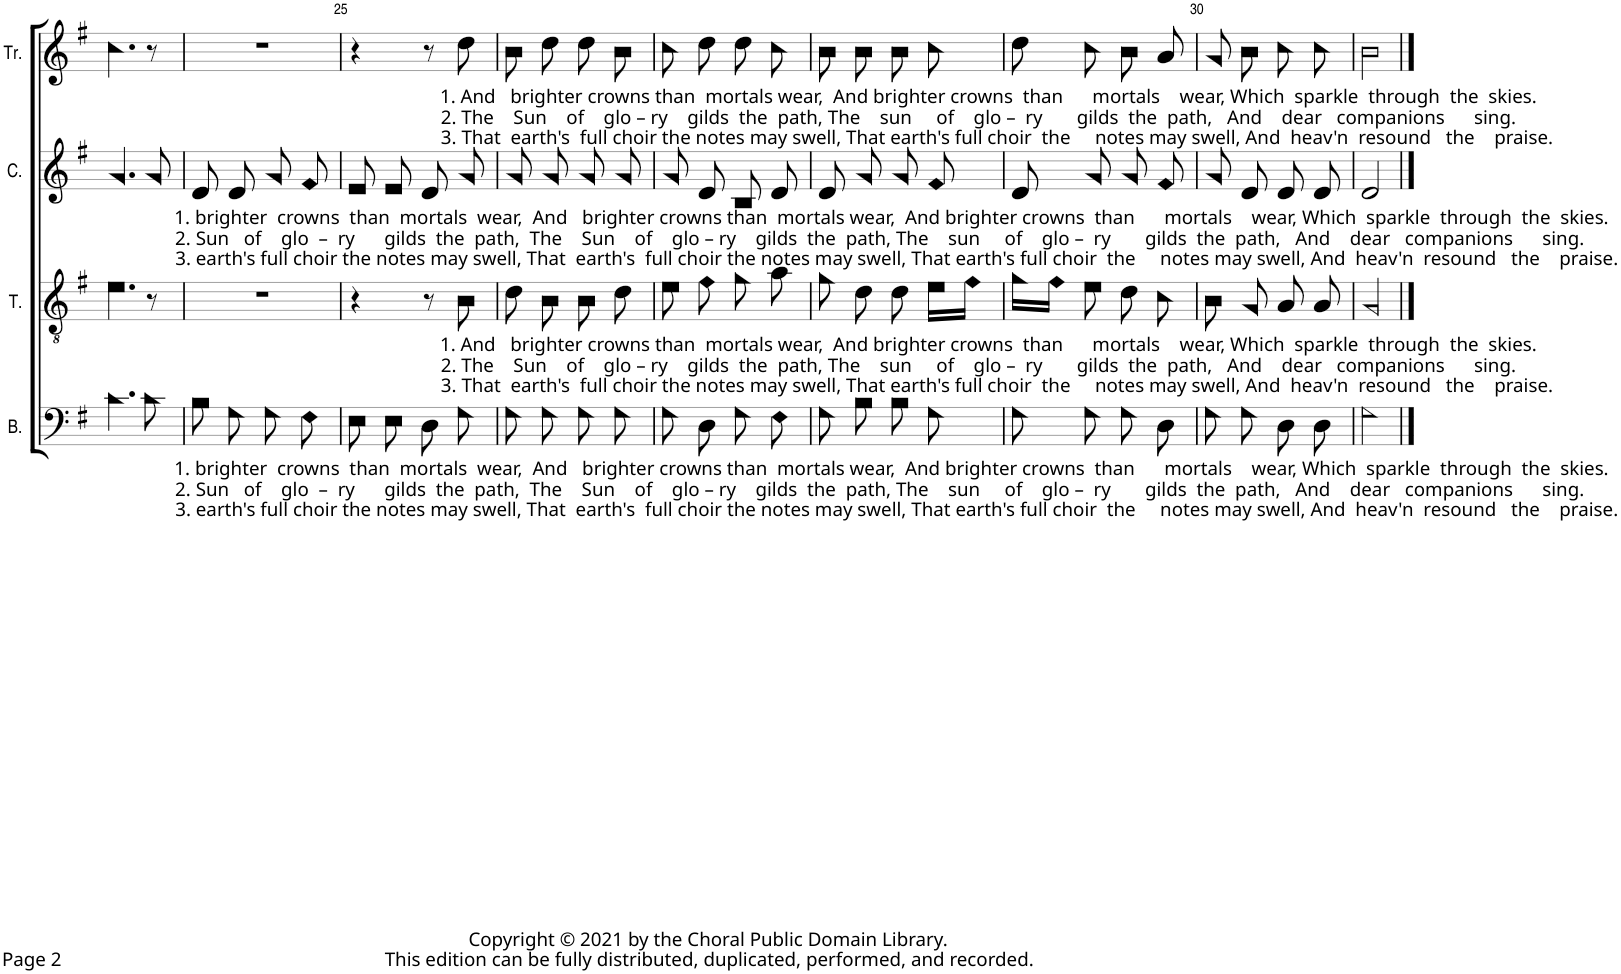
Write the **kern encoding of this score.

**kern	**kern	**kern	**kern
*part4	*part3	*part2	*part1
*staff4	*staff3	*staff2	*staff1
*I"Bass	*I"Tenor	*I"Counter	*I"Treble
*I'B.	*I'T.	*I'C.	*I'Tr.
!!LO:PB:g=z
*clefF4	*clefGv2	*clefG2	*clefG2
*k[f#]	*k[f#]	*k[f#]	*k[f#]
*M2/4	*M2/4	*M2/4	*M2/4
=23	=23	=23	=23
4.c!\	4.e!\	4.g!/	4.cc!\
8c!\	8r	8g!/	8r
=24	=24	=24	=24
!	!	!LO:TX:b:t=1. brighter  crowns  than  mortals  wear,  And   brighter crowns than  mortals wear,  And brighter crowns  than      mortals    wear, Which  sparkle  through  the  skies.	!
!	!	!LO:TX:b:t=2. Sun   of    glo  –  ry      gilds  the  path,  The    Sun    of    glo – ry    gilds  the  path, The    sun     of    glo –  ry       gilds  the  path,   And    dear   companions      sing.	!
!	!	!LO:TX:b:t=3. earth's full choir the notes may swell, That  earth's  full choir the notes may swell, That earth's full choir  the     notes may swell, And  heav'n  resound   the    praise.	!
!LO:TX:b:t=1. brighter  crowns  than  mortals  wear,  And   brighter crowns than  mortals wear,  And brighter crowns  than      mortals    wear, Which  sparkle  through  the  skies.	!	!	!
!LO:TX:b:t=2. Sun   of    glo  –  ry      gilds  the  path,  The    Sun    of    glo – ry    gilds  the  path, The    sun     of    glo –  ry       gilds  the  path,   And    dear   companions      sing.	!	!	!
!LO:TX:b:t=3. earth's full choir the notes may swell, That  earth's  full choir the notes may swell, That earth's full choir  the     notes may swell, And  heav'n  resound   the    praise.	!	!	!
8B!\L	2r	8d!/L	2r
8G!\J	.	8d!/J	.
8G!\L	.	8g!/L	.
8F#!\J	.	8f#!/J	.
=25	=25	=25	=25
8E!\L	4r	8e!/L	4r
8E!\J	.	8e!/J	.
8D!\L	8r	8d!/L	8r
!	!	!	!LO:TX:b:t=1. And   brighter crowns than  mortals wear,  And brighter crowns  than      mortals    wear, Which  sparkle  through  the  skies.
!	!	!	!LO:TX:b:t=2. The    Sun    of    glo – ry    gilds  the  path, The    sun     of    glo –  ry       gilds  the  path,   And    dear   companions      sing.
!	!	!	!LO:TX:b:t=3. That  earth's  full choir the notes may swell, That earth's full choir  the     notes may swell, And  heav'n  resound   the    praise.
!	!LO:TX:b:t=1. And   brighter crowns than  mortals wear,  And brighter crowns  than      mortals    wear, Which  sparkle  through  the  skies.	!	!
!	!LO:TX:b:t=2. The    Sun    of    glo – ry    gilds  the  path, The    sun     of    glo –  ry       gilds  the  path,   And    dear   companions      sing.	!	!
!	!LO:TX:b:t=3. That  earth's  full choir the notes may swell, That earth's full choir  the     notes may swell, And  heav'n  resound   the    praise.	!	!
8G!\J	8B!\	8g!/J	8dd!\
=26	=26	=26	=26
8G!\L	8d!\	8g!/L	8b!\L
8G!\J	8B!\	8g!/J	8dd!\J
8G!\L	8B!\	8g!/L	8dd!\L
8G!\J	8d!\	8g!/J	8b!\J
=27	=27	=27	=27
8G!\L	8e!\	8g!/L	8cc!\L
8D!\J	8f#!\	8d!/J	8dd!\J
8G!\L	8g!\	8B!/L	8dd!\L
8F#!\J	8a!\	8d!/J	8cc!\J
=28	=28	=28	=28
8G!\L	8g!\	8d!/L	8b!\L
8B!\J	8d!\	8g!/J	8b!\J
8B!\L	8d!\	8g!/L	8b!\L
8G!\J	16e!\LL	8f#!/J	8cc!\J
.	16f#!\JJ	.	.
=29	=29	=29	=29
8G!\L	16g!\LL	8d!/L	8dd!\L
.	16f#!\JJ	.	.
8G!\J	8e!\	8g!/J	8cc!\J
8G!\L	8d!\	8g!/L	8b!/L
8D!\J	8c!\	8f#!/J	8a!/J
=30	=30	=30	=30
8G!\L	8B!\	8g!/L	8g!/L
8G!\J	8G!/	8d!/J	8b!/J
8D!\L	8A!/	8d!/L	8cc!\L
8D!\J	8A!/	8d!/J	8cc!\J
=31	=31	=31	=31
2G!\	2G!/	2d!/	2b!\
==	==	==	==
*-	*-	*-	*-
